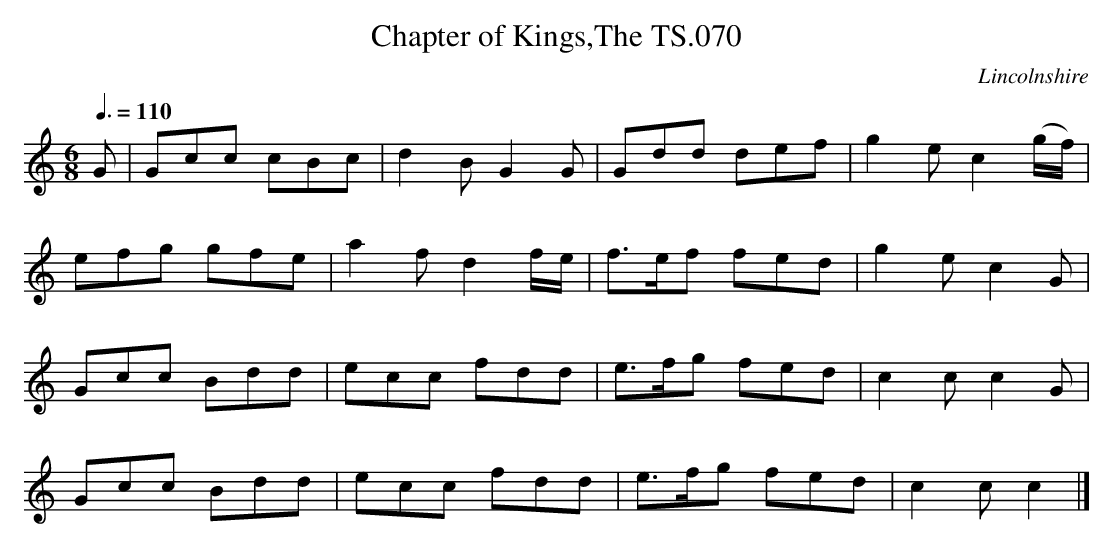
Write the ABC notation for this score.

X:1
T:Chapter of Kings,The TS.070
L:1/8
M:6/8
O:Lincolnshire
Q:3/8=110
K:C
G|Gcc cBc|d2BG2G|Gdd def|g2ec2(g/f/)|!
efg gfe|a2fd2f/e/|f>ef fed|g2ec2G|!
Gcc Bdd|ecc fdd|e>fg fed|c2cc2G|!
Gcc Bdd|ecc fdd|e>fg fed|c2cc2|]
